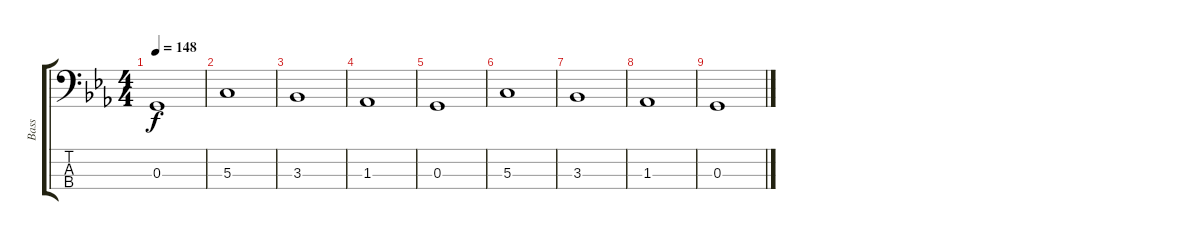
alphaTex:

\track ("Bass" "Bass") {instrument electricbasspick}
\staff {score tabs}
\tuning (F2 C2 G1 C1) {hide}
\ts (4 4)
\tempo 148
\clef f4
\ks cminor
0.3.1{dy f} |
5.3.1 |
3.3.1 |
1.3.1 |
0.3.1 |
5.3.1 |
3.3.1 |
1.3.1 |
0.3.1
